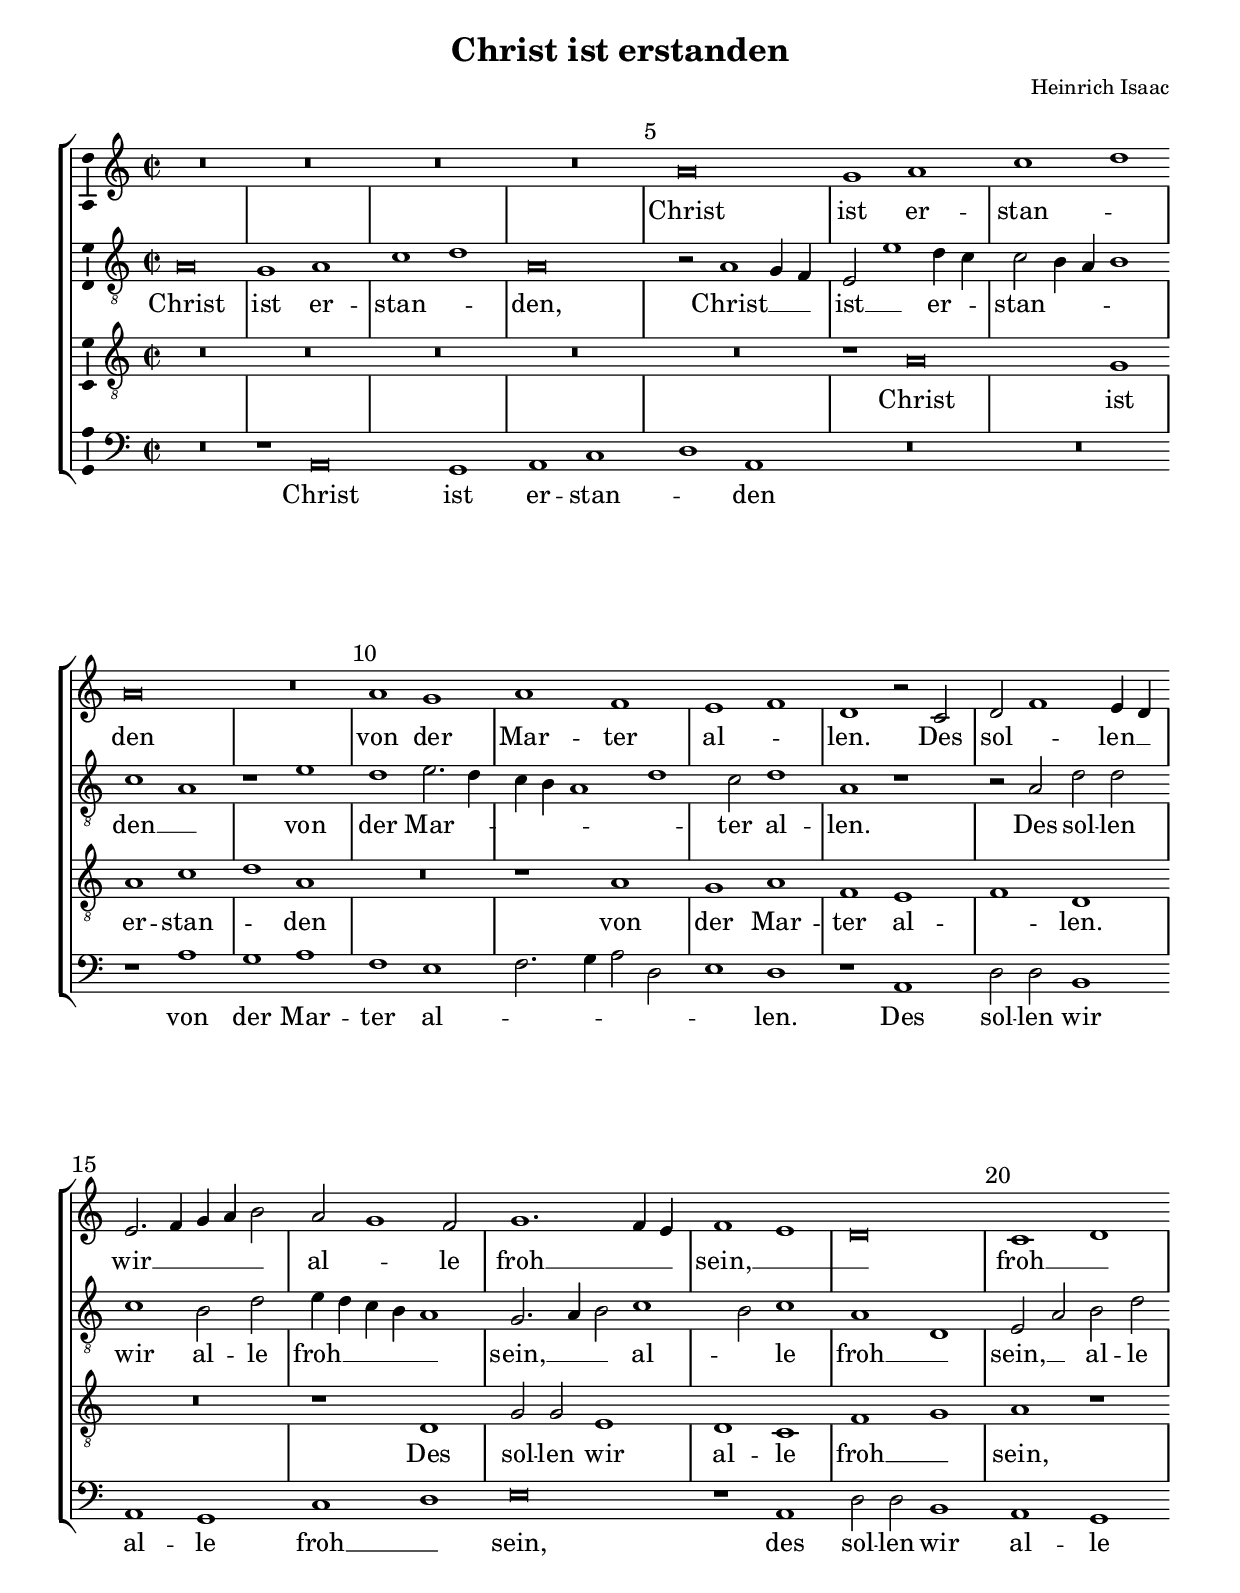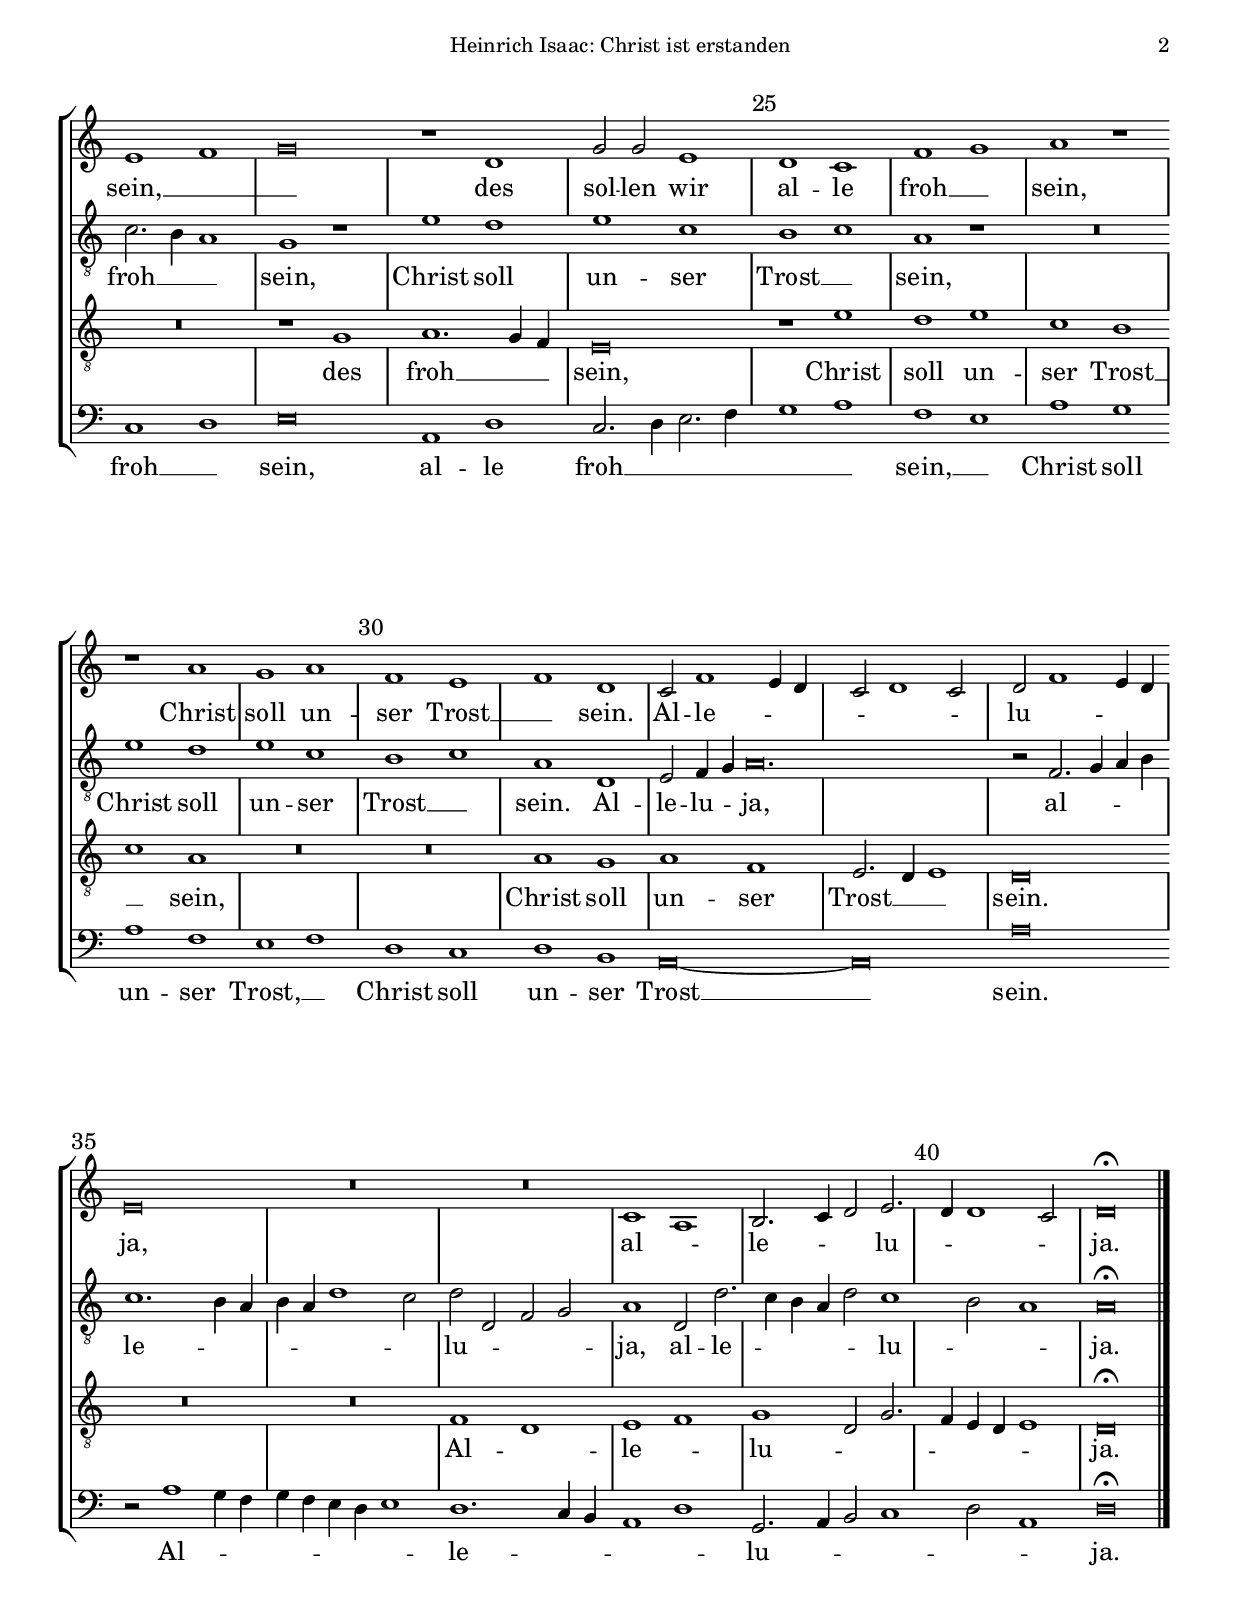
\version "2.18.2"
\language "deutsch"

% 7.11.16
%Vorlage: Heinrich Isaac, Weltliche Werke, hrsg. von Johannes Wolf. DTÖ 28, 1907

% Schriftgroesse des ganzen Systems
#(set-global-staff-size 18)

\header {
  title = "Christ ist erstanden"
  composer = "Heinrich Isaac"
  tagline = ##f
}

\paper {

  #(set-paper-size "a4")
  top-margin = 12
  bottom-margin = 12
  left-margin = 12
  right-margin = 12
  %Abstand der Noten von der Ueberschrift
  markup-system-spacing #'padding = #3
  %Abstand der Noten von der Oberkante und der Kopfzeile
  top-system-spacing #'padding = #4.5
  %Abstand von der Fußzeile zum untersten System
  last-bottom-spacing.minimum-distance = 15
  
  ragged-last-bottom = ##f
  
    evenHeaderMarkup = \markup \fill-line \on-the-fly \not-first-page { 
      ""
  \center-column {  "Heinrich Isaac: Christ ist erstanden" }
  \on-the-fly #print-page-number-check-first \fromproperty #'page:page-number-string }
  
  
  oddHeaderMarkup = \evenHeaderMarkup

  oddFooterMarkup = \markup \fill-line { 
    ""
            
    ""
      }
    }

allabrevevierer = \markup {
	\override #'(baseline-skip . 0)
	\line {
		\general-align #Y #CENTER
		\musicglyph #"timesig.C22"
	}
}

global = {
  \key c \major
  \time 4/2
  \override NoteHead #'style = #'baroque
  
  %Taktzahlen
  \override Score.BarNumber #'break-visibility = #'#(#t #t #t)
  % sorgt dafuer, dass prinzipiell jeder Takt numeriert wird
  \set Score.barNumberVisibility = #(every-nth-bar-number-visible 5)
  % schraenkt die Sichtbarkeit wieder auf jeden 5. Takt ein
  \override Score.BarNumber #'break-visibility = #end-of-line-invisible
  % verhindert, daß Taktzahlen am Zeilenanfang zusätzlich am Ende der vorigen Zeile erscheinen
  \override Score.BarNumber #'self-alignment-X = #-1
  % positioniert die Taktzahl rechts vom Taktstrich
  \override Score.BarNumber #'font-size = #1
  % macht die Taktzahl etwas groesser
  
  \hide Staff.BarLine

}

ficta = { \once \set suggestAccidentals = ##t }



sopran =  \relative c'' {
  \global
  \once \override Staff.TimeSignature #'stencil = #ly:text-interface::print
  \once \override Staff.TimeSignature #'text = #allabrevevierer
  \time 4/2
  R\breve*4 a\breve g1 a c d a\breve R\breve a1 g
  a f e f d r2 c d f1 e4 d e2. f4 g a h2 a g1 f2 g1. f4 e f1 e d\breve c1 d
  e1 f g\breve r1 d g2 g e1 d c f g a r r a g a f e f d
  c2 f1 e4 d c2 d1 c2 d f1 e4 d e\breve R\breve*2 c1 a h2. c4 d2 e2. d4 d1 c2 d\breve \fermata \undo \hide Staff.BarLine \bar "|."
                                                                                                                                                                                        
}

alt = \relative c' {
  \global
  \once \override Staff.TimeSignature #'stencil = #ly:text-interface::print
  \once \override Staff.TimeSignature #'text = #allabrevevierer
  \time 4/2
  a\breve g1 a c d a\breve r2 a1 g4 f e2 e'1 d4 c c2 h4 a h1 c a r e' d e2. d4
  c4 h a1 d c2 d1 a r r2 a d d c1 h2 d e4 d c h a1 g2. a4 h2 c1 h2 c1 a d, e2 a h d
  c2. h4 a1 g r e' d e c h c a r R\breve e'1 d e c h c a d,
  e2 f4 g a\breve. r2 f2. g4 a h c1. h4 a h a d1 c2 d d, f g a1 d,2 d'2. c4 h a d2 c1 h2 a1 a\breve \fermata \undo \hide Staff.BarLine \bar "|."

}

tenor = \relative c' {
  \global
  \once \override Staff.TimeSignature #'stencil = #ly:text-interface::print
  \once \override Staff.TimeSignature #'text = #allabrevevierer
  \time 4/2
  R\breve*5 r1 a\breve g1 a c d a R\breve
  r1 a g a f e f d R\breve r1 d g2 g e1 d c f g a r
  R\breve r1 g a1. g4 f e\breve r1 e' d e c h c a R\breve*2 a1 g
  a1 f e2. d4 e1 d\breve R\breve*2 f1 d e f g d2 g2. f4 e d e1 d\breve \fermata \undo \hide Staff.BarLine \bar "|."
  
}

bass = \relative c {
  \global
  \once \override Staff.TimeSignature #'stencil = #ly:text-interface::print
  \once \override Staff.TimeSignature #'text = #allabrevevierer
  \time 4/2
  R\breve r1 a\breve g1 a c d a R\breve*2 r1 a' g a f e
  f2. g4 a2 d, e1 d r a d2 d h1 a g c d e\breve r1 a, d2 d h1 a g
  c1 d e\breve a,1 d c2. d4 e2. f4 g1 a f e a g a f e f d c d h
  a\breve~ a a' r2 a1 g4 f g f e d e1 d1. c4 h a1 d g,2. a4 h2 c1 d2 a1 d\breve \fermata \undo \hide Staff.BarLine \bar "|."
  
}


sopran_text = \lyricmode {
  \set lyricMelismaAlignment = #CENTER
  Christ ist er -- stan -- _ den von der
  Mar -- ter al -- _ len. Des sol -- _ len __ _ wir __ _ _ _ _ al -- _ le froh __ _ _ sein, __ _ _ froh __ _
  sein, __ _ _ des sol -- len wir al -- le froh __ _ sein, Christ soll un -- ser Trost __ _ sein.
  Al -- le -- _ _ _ _ _ lu -- _ _ _ ja, al -- _ le -- _ _ lu -- _ _ _ ja.
}

alt_text = \lyricmode {
  \set lyricMelismaAlignment = #CENTER
  Christ ist er -- stan -- _ den, Christ __ _ _ ist __ _ er -- _ stan -- _ _ _ den __ _ von der Mar -- _
  _ _ _ _ ter al -- len. Des sol -- len wir al -- le froh __ _ _ _ _ sein, __ _ _ al -- _ le froh __ _ sein, __ _ al -- le
  froh __ _ _ sein, Christ soll un -- ser Trost __ _ sein, Christ soll un -- ser Trost __ _ sein. Al --
  le -- lu -- _ ja, al -- _ _ _ le -- _ _ _ _ _ _ lu -- _ _ _ ja, al -- le -- _ _ _ _ lu -- _ _ ja.
}

tenor_text = \lyricmode {
  \set lyricMelismaAlignment = #CENTER
  Christ ist er -- stan -- _ den
  von der Mar -- ter al -- _ len. Des sol -- len wir al -- le froh __ _ sein,
  des froh __ _ _ sein, Christ soll un -- ser Trost __ _ sein, Christ soll
  un -- ser Trost __ _ _ sein. Al -- _ le -- _ lu -- _ _ _ _ _ _ ja.
}

bass_text = \lyricmode {
  \set lyricMelismaAlignment = #CENTER
  Christ ist er -- stan -- _ den von der Mar -- ter al --
  _ _ _ _ _ len. Des sol -- len wir al -- le froh __ _ sein, des sol -- len wir al -- le
  froh __ _ sein, al -- le froh __ _ _ _ _ _ sein, __ _ Christ soll un -- ser Trost, __ _ Christ soll un -- ser
  Trost __ sein. Al -- _ _ _ _ _ _ _ le -- _ _ _ _ lu -- _ _ _ _ _ ja.
}

\score {
  \new StaffGroup <<
    \new Staff \with {
      midiInstrument = "recorder"
      \consists "Ambitus_engraver"
    } { \clef "treble" \sopran }
    \addlyrics { \set fontSize = #1 \sopran_text }

    \new Staff \with {
      midiInstrument = "recorder"
      \consists "Ambitus_engraver"
      \consists "Volta_engraver"
    } { \clef "treble_8" \alt }
    \addlyrics { \set fontSize = #1 \alt_text }

    \new Staff \with {
      midiInstrument = "recorder"
      \consists "Ambitus_engraver"
      \consists "Volta_engraver"
    } { \clef "treble_8" \tenor }
    \addlyrics { \set fontSize = #1 \tenor_text }

    \new Staff \with {
      midiInstrument = "recorder"
      \consists "Ambitus_engraver"
      \consists "Volta_engraver"
    } { \clef bass \bass }
    \addlyrics { \set fontSize = #1 \bass_text }

  >>
  \layout {
  indent = #0
  }
  \midi {
    \tempo 4=330
  }
}
